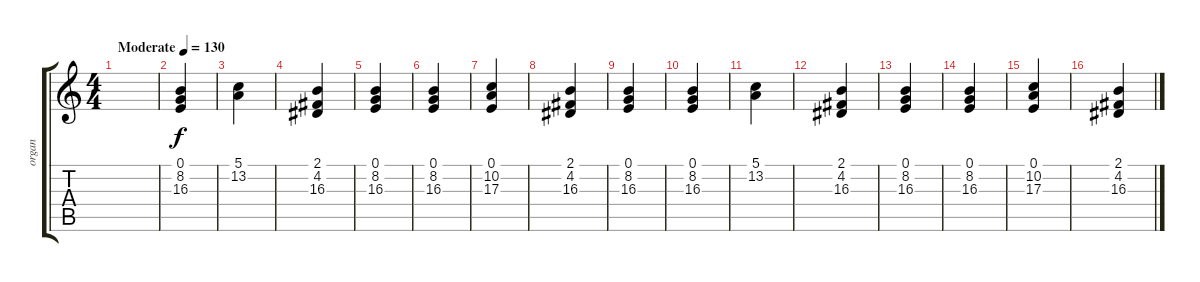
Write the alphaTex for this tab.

\track ("organ" "organ") {instrument drawbarorgan}
\staff {score tabs}
\tuning (E4 B3 G3 D3 A2 E2) {hide}
\ts (4 4)
\tempo (130 "Moderate")
\clef g2
\ks c
|
(0.1 8.2 16.3).4 |
(5.1 13.2).4 |
(2.1 4.2 16.3).4 |
(0.1 8.2 16.3).4 |
(0.1 8.2 16.3).4 |
(0.1 10.2 17.3).4 |
(2.1 4.2 16.3).4 |
(0.1 8.2 16.3).4 |
(0.1 8.2 16.3).4 |
(5.1 13.2).4 |
(2.1 4.2 16.3).4 |
(0.1 8.2 16.3).4 |
(0.1 8.2 16.3).4 |
(0.1 10.2 17.3).4 |
(2.1 4.2 16.3).4
